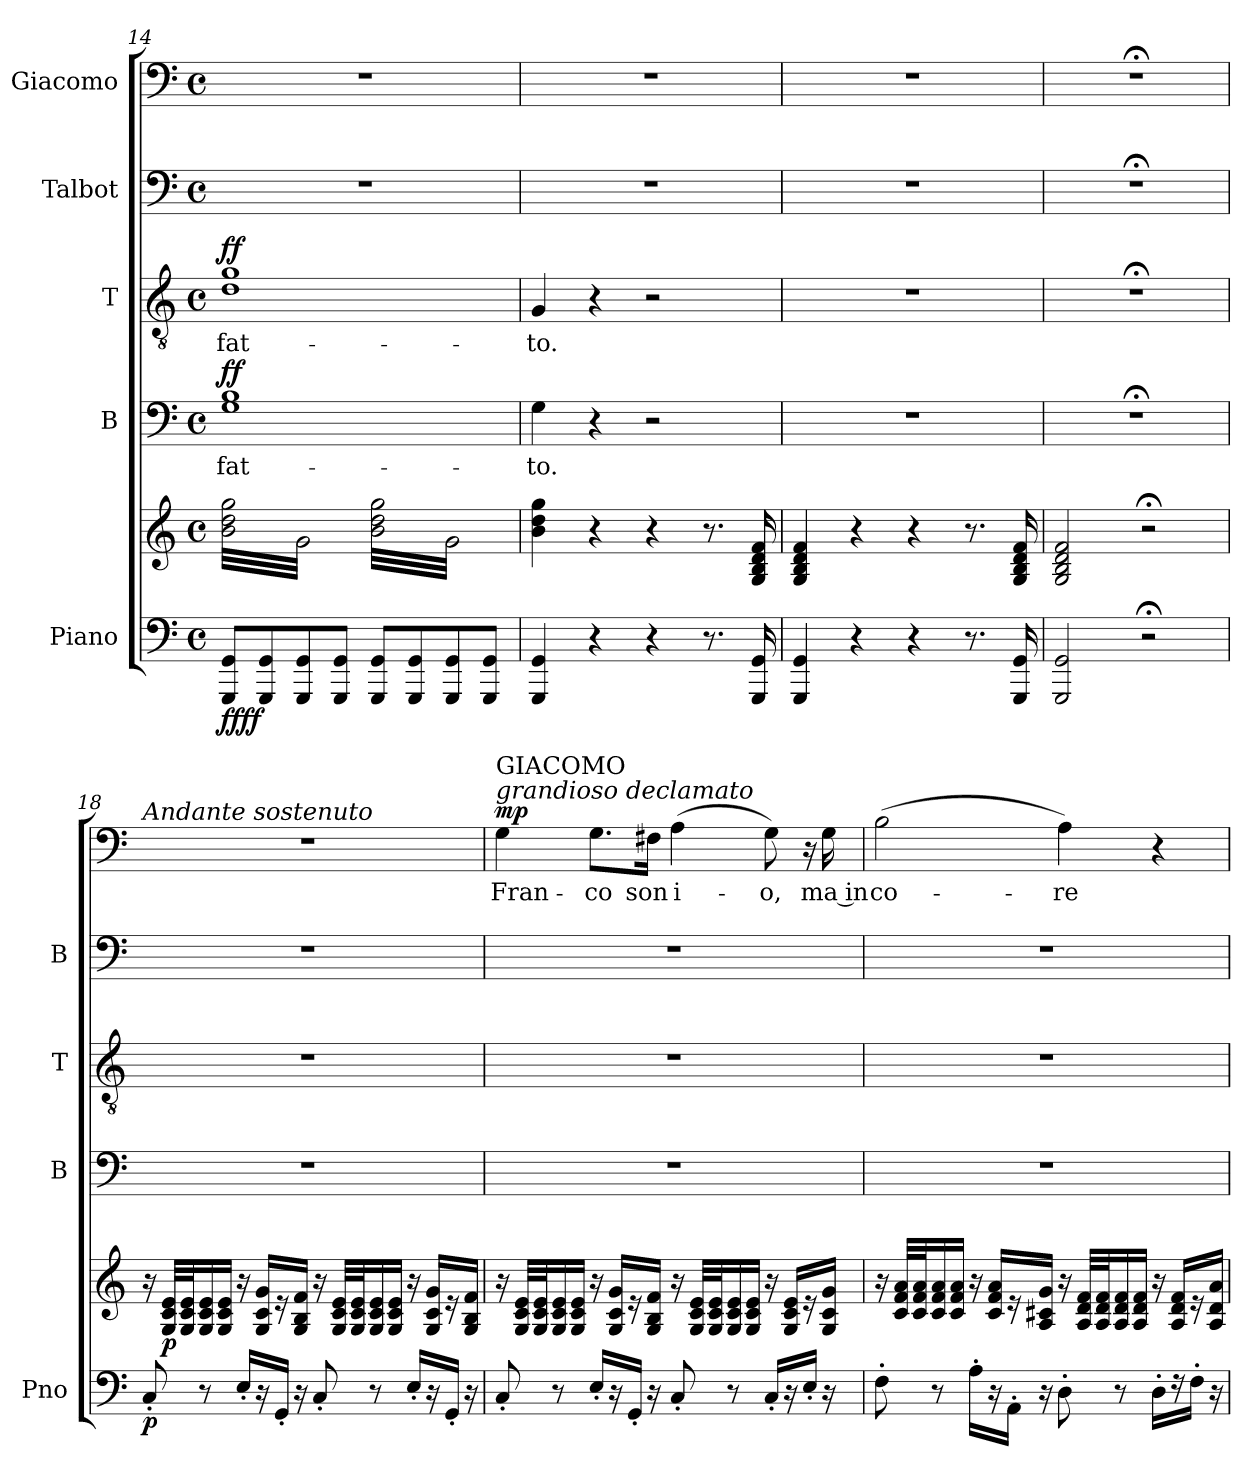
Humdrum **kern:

**kern	**kern	**dynam	**kern	**text	**dynam	**kern	**text	**dynam	**kern	**kern	**text	**dynam
*part5	*part5	*part5	*part4	*part4	*part4	*part3	*part3	*part3	*part2	*part1	*part1	*part1
*staff6	*staff5	*staff5/6	*staff4	*staff4	*staff4	*staff3	*staff3	*staff3	*staff2	*staff1	*staff1	*staff1
*I"Piano	*	*	*I"B	*	*	*I"T	*	*	*I"Talbot	*I"Giacomo	*	*
*I'Pno	*	*	*I'B	*	*	*I'T	*	*	*I'B	*	*	*
*clefF4	*clefG2	*	*clefF4	*	*	*clefGv2	*	*	*clefF4	*clefF4	*	*
*k[]	*k[]	*	*k[]	*	*	*k[]	*	*	*k[]	*k[]	*	*
*M4/4	*M4/4	*	*M4/4	*	*	*M4/4	*	*	*M4/4	*M4/4	*	*
*met(c)	*met(c)	*	*met(c)	*	*	*met(c)	*	*	*met(c)	*met(c)	*	*
=14	=14	=14	=14	=14	=14	=14	=14	=14	=14	=14	=14	=14
!	!	!LO:DY:b=2	!	!LO:LY:b	!	!	!LO:LY:b	!	!	!	!	!
!	!	!LO:DY:n=1:b	!	!	!LO:DY:a	!	!	!LO:DY:a	!	!	!	!
*	*tremolo	*	*	*	*	*	*	*	*	*	*	*
8GGG/ 8GG/L	32b\ 32dd\ 32gg\LLL	ff ff	1G 1B!	fat-	ff	1d! 1g	fat-	ff	1r	1r	.	.
.	32g\	.	.	.	.	.	.	.	.	.	.	.
.	32b\ 32dd\ 32gg\	.	.	.	.	.	.	.	.	.	.	.
.	32g\	.	.	.	.	.	.	.	.	.	.	.
8GGG/ 8GG/	32b\ 32dd\ 32gg\	.	.	.	.	.	.	.	.	.	.	.
.	32g\	.	.	.	.	.	.	.	.	.	.	.
.	32b\ 32dd\ 32gg\	.	.	.	.	.	.	.	.	.	.	.
.	32g\	.	.	.	.	.	.	.	.	.	.	.
8GGG/ 8GG/	32b\ 32dd\ 32gg\	.	.	.	.	.	.	.	.	.	.	.
.	32g\	.	.	.	.	.	.	.	.	.	.	.
.	32b\ 32dd\ 32gg\	.	.	.	.	.	.	.	.	.	.	.
.	32g\	.	.	.	.	.	.	.	.	.	.	.
8GGG/ 8GG/J	32b\ 32dd\ 32gg\	.	.	.	.	.	.	.	.	.	.	.
.	32g\	.	.	.	.	.	.	.	.	.	.	.
.	32b\ 32dd\ 32gg\	.	.	.	.	.	.	.	.	.	.	.
.	32g\JJJ	.	.	.	.	.	.	.	.	.	.	.
8GGG/ 8GG/L	32b\ 32dd\ 32gg\LLL	.	.	.	.	.	.	.	.	.	.	.
.	32g\	.	.	.	.	.	.	.	.	.	.	.
.	32b\ 32dd\ 32gg\	.	.	.	.	.	.	.	.	.	.	.
.	32g\	.	.	.	.	.	.	.	.	.	.	.
8GGG/ 8GG/	32b\ 32dd\ 32gg\	.	.	.	.	.	.	.	.	.	.	.
.	32g\	.	.	.	.	.	.	.	.	.	.	.
.	32b\ 32dd\ 32gg\	.	.	.	.	.	.	.	.	.	.	.
.	32g\	.	.	.	.	.	.	.	.	.	.	.
8GGG/ 8GG/	32b\ 32dd\ 32gg\	.	.	.	.	.	.	.	.	.	.	.
.	32g\	.	.	.	.	.	.	.	.	.	.	.
.	32b\ 32dd\ 32gg\	.	.	.	.	.	.	.	.	.	.	.
.	32g\	.	.	.	.	.	.	.	.	.	.	.
8GGG/ 8GG/J	32b\ 32dd\ 32gg\	.	.	.	.	.	.	.	.	.	.	.
.	32g\	.	.	.	.	.	.	.	.	.	.	.
.	32b\ 32dd\ 32gg\	.	.	.	.	.	.	.	.	.	.	.
.	32g\JJJ	.	.	.	.	.	.	.	.	.	.	.
*	*Xtremolo	*	*	*	*	*	*	*	*	*	*	*
=15	=15	=15	=15	=15	=15	=15	=15	=15	=15	=15	=15	=15
!	!	!	!	!LO:LY:b	!	!	!LO:LY:b	!	!	!	!	!
4GGG/ 4GG/	4b\ 4dd\ 4gg\	.	4G\	-to.	.	4G/	-to.	.	1r	1r	.	.
.	.	.	.	.	.	.	.	.	.	.	.	.
.	.	.	.	.	.	.	.	.	.	.	.	.
.	.	.	.	.	.	.	.	.	.	.	.	.
.	.	.	.	.	.	.	.	.	.	.	.	.
.	.	.	.	.	.	.	.	.	.	.	.	.
.	.	.	.	.	.	.	.	.	.	.	.	.
.	.	.	.	.	.	.	.	.	.	.	.	.
4r	4r	.	4r	.	.	4r	.	.	.	.	.	.
4r	4r	.	2r	.	.	2r	.	.	.	.	.	.
8.r	8.r	.	.	.	.	.	.	.	.	.	.	.
16GGG/ 16GG/	16G/ 16B/ 16d/ 16f/	.	.	.	.	.	.	.	.	.	.	.
=16	=16	=16	=16	=16	=16	=16	=16	=16	=16	=16	=16	=16
4GGG/ 4GG/	4G/ 4B/ 4d/ 4f/	.	1r	.	.	1r	.	.	1r	1r	.	.
4r	4r	.	.	.	.	.	.	.	.	.	.	.
4r	4r	.	.	.	.	.	.	.	.	.	.	.
8.r	8.r	.	.	.	.	.	.	.	.	.	.	.
16GGG/ 16GG/	16G/ 16B/ 16d/ 16f/	.	.	.	.	.	.	.	.	.	.	.
!!LO:LB:g=z
=17	=17	=17	=17	=17	=17	=17	=17	=17	=17	=17	=17	=17
2GGG/ 2GG/	2G/ 2B/ 2d/ 2f/	.	1r;<	.	.	1r;<	.	.	1r;<	1r;<	.	.
2r;<	2r;<	.	.	.	.	.	.	.	.	.	.	.
=18	=18	=18	=18	=18	=18	=18	=18	=18	=18	=18	=18	=18
!!LO:REH:place=s1:a:B:fs=14:t=37
!	!	!	!	!	!	!	!	!	!	!LO:TX:a:i:t=Andante sostenuto	!	!
!	!	!LO:DY:b=2	!	!	!	!	!	!	!	!	!	!
8C'/	16r	p	1r	.	.	1r	.	.	1r	1r	.	.
!	!	!LO:DY:b	!	!	!	!	!	!	!	!	!	!
.	32G/ 32c/ 32e/LLL	p	.	.	.	.	.	.	.	.	.	.
.	32G/ 32c/ 32e/J	.	.	.	.	.	.	.	.	.	.	.
8r	16G/ 16c/ 16e/	.	.	.	.	.	.	.	.	.	.	.
.	16G/ 16c/ 16e/JJ	.	.	.	.	.	.	.	.	.	.	.
16E'/LL	16r	.	.	.	.	.	.	.	.	.	.	.
16r	16G/ 16c/ 16g/LL	.	.	.	.	.	.	.	.	.	.	.
16GG'/JJ	16r	.	.	.	.	.	.	.	.	.	.	.
16r	16G/ 16B/ 16f/JJ	.	.	.	.	.	.	.	.	.	.	.
8C'/	16r	.	.	.	.	.	.	.	.	.	.	.
.	32G/ 32c/ 32e/LLL	.	.	.	.	.	.	.	.	.	.	.
.	32G/ 32c/ 32e/J	.	.	.	.	.	.	.	.	.	.	.
8r	16G/ 16c/ 16e/	.	.	.	.	.	.	.	.	.	.	.
.	16G/ 16c/ 16e/JJ	.	.	.	.	.	.	.	.	.	.	.
16E'/LL	16r	.	.	.	.	.	.	.	.	.	.	.
16r	16G/ 16c/ 16g/LL	.	.	.	.	.	.	.	.	.	.	.
16GG'/JJ	16r	.	.	.	.	.	.	.	.	.	.	.
16r	16G/ 16B/ 16f/JJ	.	.	.	.	.	.	.	.	.	.	.
=19	=19	=19	=19	=19	=19	=19	=19	=19	=19	=19	=19	=19
!	!	!	!	!	!	!	!	!	!	!LO:TX:a:i:t=grandioso declamato	!	!
!	!	!	!	!	!	!	!	!	!	!LO:TX:a:t=GIACOMO	!	!
!	!	!	!	!	!	!	!	!	!	!	!LO:LY:b	!LO:DY:a
8C'/	16r	.	1r	.	.	1r	.	.	1r	4G\	Fran-	mp
.	32G/ 32c/ 32e/LLL	.	.	.	.	.	.	.	.	.	.	.
.	32G/ 32c/ 32e/J	.	.	.	.	.	.	.	.	.	.	.
8r	16G/ 16c/ 16e/	.	.	.	.	.	.	.	.	.	.	.
.	16G/ 16c/ 16e/JJ	.	.	.	.	.	.	.	.	.	.	.
!	!	!	!	!	!	!	!	!	!	!	!LO:LY:b	!
16E'/LL	16r	.	.	.	.	.	.	.	.	8.G\L	-co	.
16r	16G/ 16c/ 16g/LL	.	.	.	.	.	.	.	.	.	.	.
16GG'/JJ	16r	.	.	.	.	.	.	.	.	.	.	.
!	!	!	!	!	!	!	!	!	!	!	!LO:LY:b	!
16r	16G/ 16B/ 16f/JJ	.	.	.	.	.	.	.	.	16F#X\Jk	son	.
!	!	!	!	!	!	!	!	!	!	!	!LO:LY:b	!
8C'/	16r	.	.	.	.	.	.	.	.	(4A\	i-	.
.	32G/ 32c/ 32e/LLL	.	.	.	.	.	.	.	.	.	.	.
.	32G/ 32c/ 32e/J	.	.	.	.	.	.	.	.	.	.	.
8r	16G/ 16c/ 16e/	.	.	.	.	.	.	.	.	.	.	.
.	16G/ 16c/ 16e/JJ	.	.	.	.	.	.	.	.	.	.	.
!	!	!	!	!	!	!	!	!	!	!	!LO:LY:b	!
16C'/LL	16r	.	.	.	.	.	.	.	.	8G\)	-o,	.
16r	16G/ 16c/ 16e/LL	.	.	.	.	.	.	.	.	.	.	.
16E'/JJ	16r	.	.	.	.	.	.	.	.	16r	.	.
!	!	!	!	!	!	!	!	!	!	!	!LO:LY:b	!
16r	16G/ 16c/ 16g/JJ	.	.	.	.	.	.	.	.	16G\	ma in	.
!!LO:PB:g=z
=20	=20	=20	=20	=20	=20	=20	=20	=20	=20	=20	=20	=20
!	!	!	!	!	!	!	!	!	!	!	!LO:LY:b	!
8F'\	16r	.	1r	.	.	1r	.	.	1r	(2B\	co-	.
.	32c/ 32f/ 32a/LLL	.	.	.	.	.	.	.	.	.	.	.
.	32c/ 32f/ 32a/J	.	.	.	.	.	.	.	.	.	.	.
8r	16c/ 16f/ 16a/	.	.	.	.	.	.	.	.	.	.	.
.	16c/ 16f/ 16a/JJ	.	.	.	.	.	.	.	.	.	.	.
16A'\LL	16r	.	.	.	.	.	.	.	.	.	.	.
16r	16c/ 16f/ 16a/LL	.	.	.	.	.	.	.	.	.	.	.
16AA'\JJ	16r	.	.	.	.	.	.	.	.	.	.	.
16r	16A/ 16c#X/ 16g/JJ	.	.	.	.	.	.	.	.	.	.	.
!	!	!	!	!	!	!	!	!	!	!	!LO:LY:b	!
8D'\	16r	.	.	.	.	.	.	.	.	4A\)	-re	.
.	32A/ 32d/ 32f/LLL	.	.	.	.	.	.	.	.	.	.	.
.	32A/ 32d/ 32f/J	.	.	.	.	.	.	.	.	.	.	.
8r	16A/ 16d/ 16f/	.	.	.	.	.	.	.	.	.	.	.
.	16A/ 16d/ 16f/JJ	.	.	.	.	.	.	.	.	.	.	.
16D'\LL	16r	.	.	.	.	.	.	.	.	4r	.	.
16r	16A/ 16d/ 16f/LL	.	.	.	.	.	.	.	.	.	.	.
16F'\JJ	16r	.	.	.	.	.	.	.	.	.	.	.
16r	16A/ 16d/ 16a/JJ	.	.	.	.	.	.	.	.	.	.	.
=	=	=	=	=	=	=	=	=	=	=	=	=
*-	*-	*-	*-	*-	*-	*-	*-	*-	*-	*-	*-	*-
